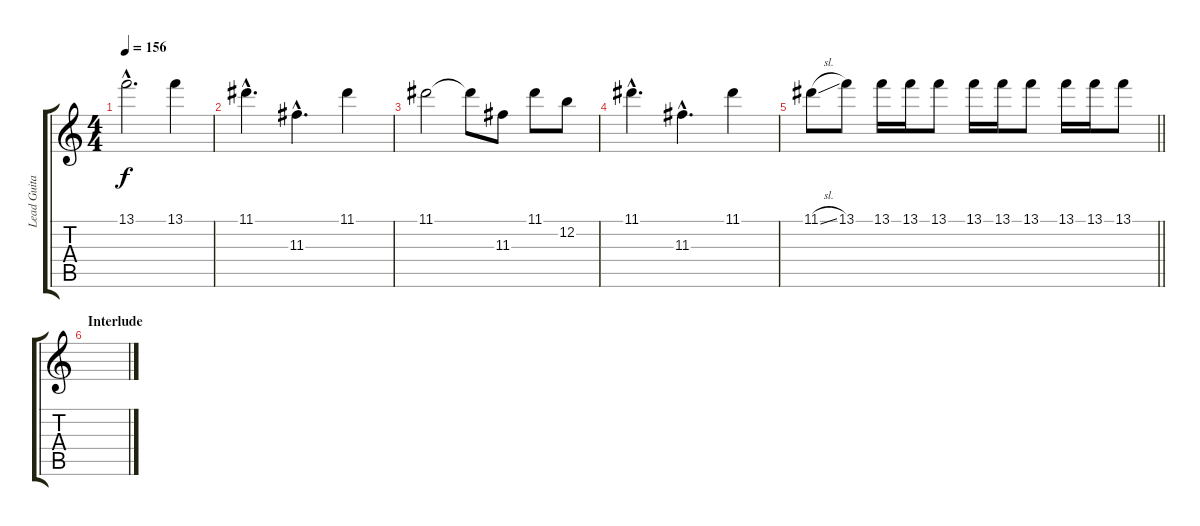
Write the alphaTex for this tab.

\track ("Lead Guitar" "Lead Guita") {instrument overdrivenguitar}
\staff {score tabs}
\tuning (E4 B3 G3 D3 A2 E2) {hide}
\ts (4 4)
\tempo 156
\clef g2
\ks c
13.1{hac}.2{d dy f} 13.1.4 |
11.1{hac}.4{d} 11.3{hac}.4{d} 11.1.4 |
11.1.2 11.1{t}.8 11.3.8 11.1.8 12.2.8 |
11.1{hac}.4{d} 11.3{hac}.4{d} 11.1.4 |
\barLineRight lightlight
11.1{sl}.8 13.1.8 13.1.16 13.1.16 13.1.8 13.1.16 13.1.16 13.1.8 13.1.16 13.1.16 13.1.8 |
\section ("" "Interlude")
